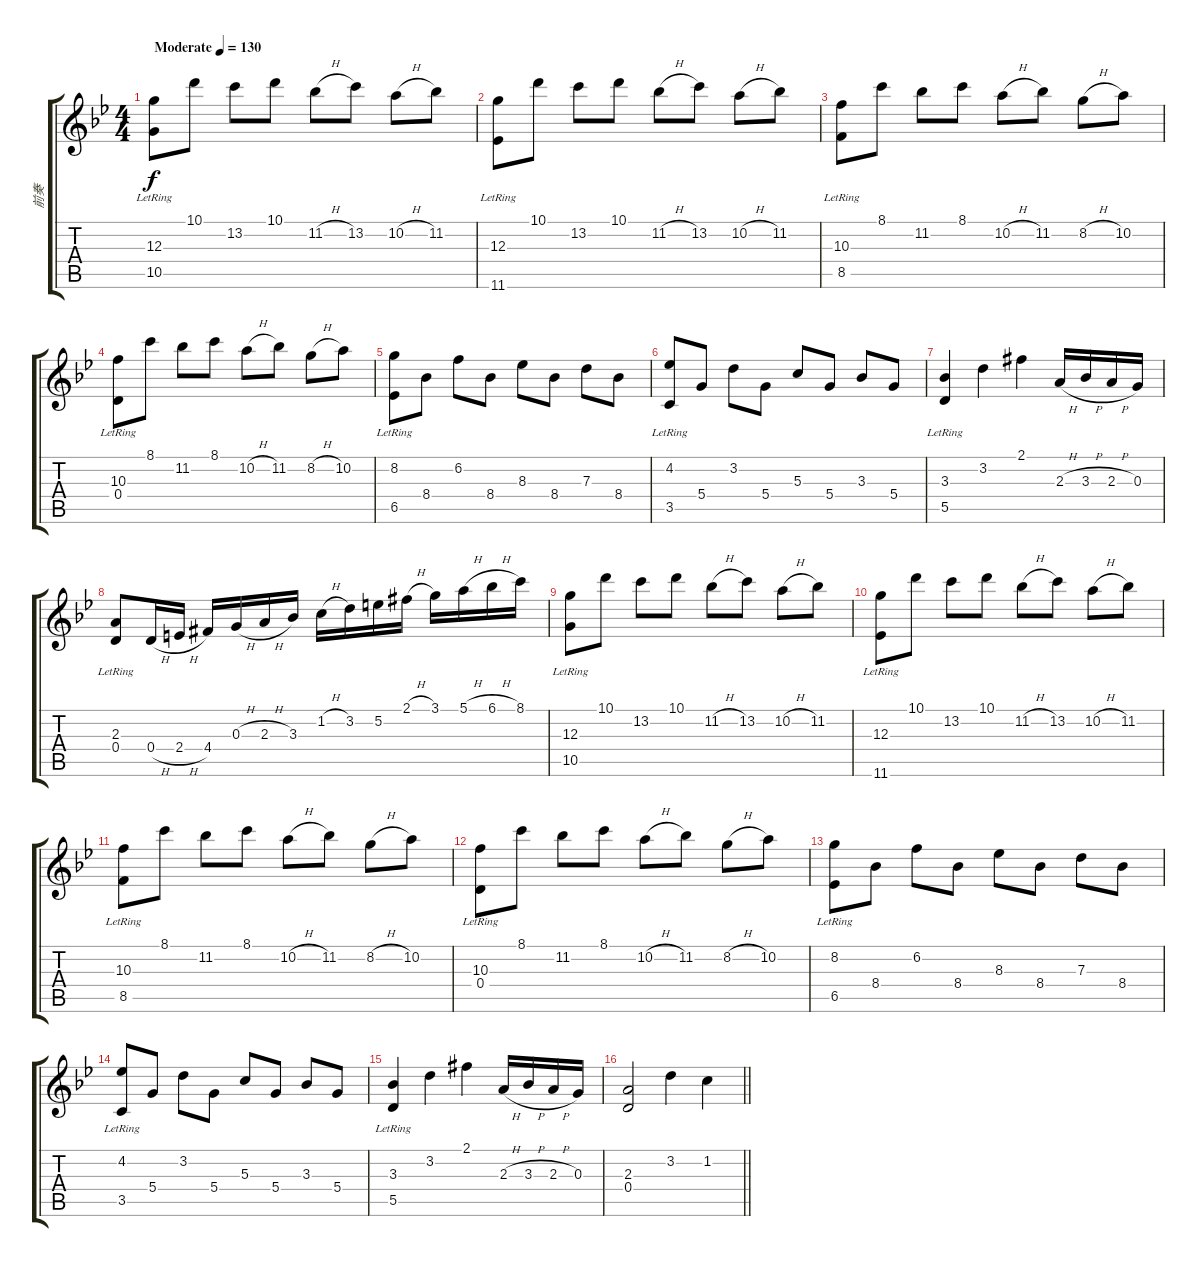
\track ("前奏" "前奏") {instrument acousticguitarsteel}
\staff {score tabs}
\tuning (E4 B3 G3 D3 A2 E2) {hide}
\ts (4 4)
\tempo (130 "Moderate")
\clef g2
\ks bb
(12.3 10.5{lr}).8{dy f instrument acousticguitarsteel} 10.1.8 13.2.8 10.1.8 11.2{h}.8 13.2.8 10.2{h}.8 11.2.8 |
(12.3 11.6{lr}).8 10.1.8 13.2.8 10.1.8 11.2{h}.8 13.2.8 10.2{h}.8 11.2.8 |
(10.3 8.5{lr}).8 8.1.8 11.2.8 8.1.8 10.2{h}.8 11.2.8 8.2{h}.8 10.2.8 |
(10.3 0.4{lr}).8 8.1.8 11.2.8 8.1.8 10.2{h}.8 11.2.8 8.2{h}.8 10.2.8 |
(8.2 6.5{lr}).8 8.4.8 6.2.8 8.4.8 8.3.8 8.4.8 7.3.8 8.4.8 |
(4.2 3.5{lr}).8 5.4.8 3.2.8 5.4.8 5.3.8 5.4.8 3.3.8 5.4.8 |
(3.3 5.5{lr}).4 3.2.4 2.1{acc #}.4 2.3{h}.16 3.3{h}.16 2.3{h}.16 0.3.16 |
(2.3 0.4{lr}).8 0.4{h}.16 2.4{h}.16 4.4{acc #}.16 0.3{h}.16 2.3{h}.16 3.3.16 1.2{h}.16 3.2.16 5.2.16 2.1{h acc #}.16 3.1.16 5.1{h}.16 6.1{h}.16 8.1.16 |
(12.3 10.5{lr}).8 10.1.8 13.2.8 10.1.8 11.2{h}.8 13.2.8 10.2{h}.8 11.2.8 |
(12.3 11.6{lr}).8 10.1.8 13.2.8 10.1.8 11.2{h}.8 13.2.8 10.2{h}.8 11.2.8 |
(10.3 8.5{lr}).8 8.1.8 11.2.8 8.1.8 10.2{h}.8 11.2.8 8.2{h}.8 10.2.8 |
(10.3 0.4{lr}).8 8.1.8 11.2.8 8.1.8 10.2{h}.8 11.2.8 8.2{h}.8 10.2.8 |
(8.2 6.5{lr}).8 8.4.8 6.2.8 8.4.8 8.3.8 8.4.8 7.3.8 8.4.8 |
(4.2 3.5{lr}).8 5.4.8 3.2.8 5.4.8 5.3.8 5.4.8 3.3.8 5.4.8 |
(3.3 5.5{lr}).4 3.2.4 2.1{acc #}.4 2.3{h}.16 3.3{h}.16 2.3{h}.16 0.3.16 |
\barLineRight lightlight
(2.3 0.4).2 3.2.4 1.2.4
